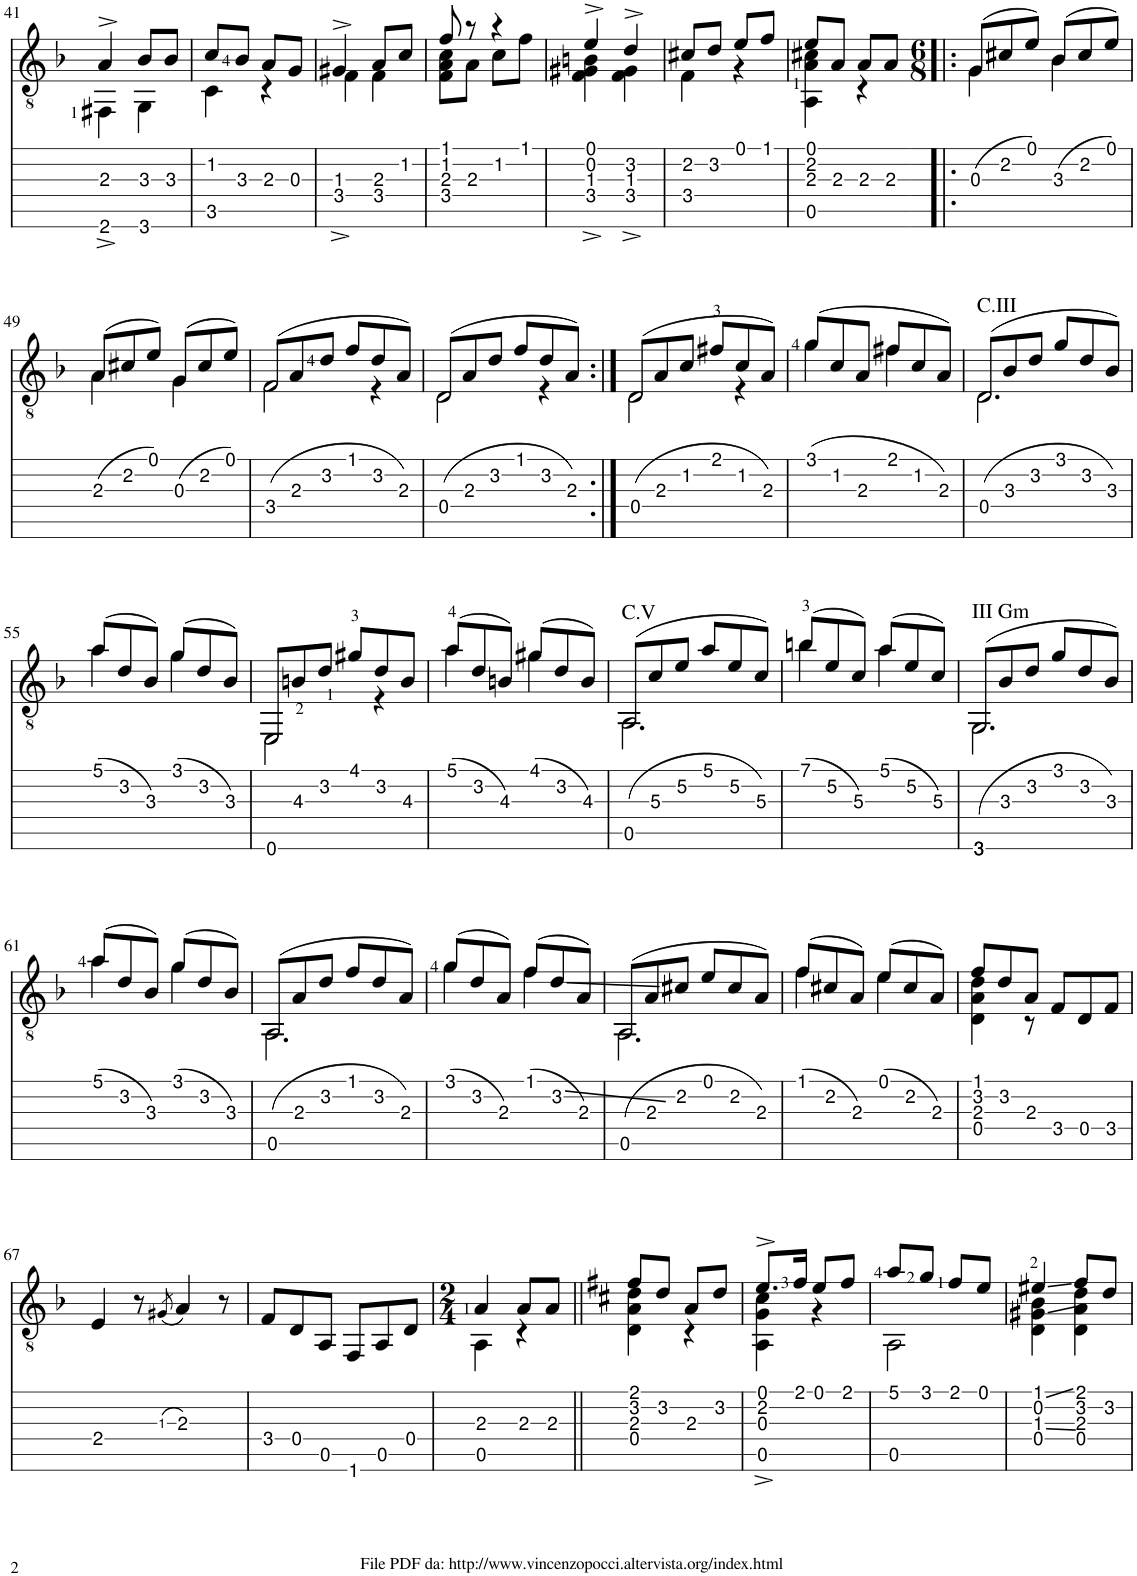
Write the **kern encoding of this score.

**kern	**kern
*part1	*part1
*staff2	*staff1
*I"Guitar	*
*I'Guit.	*
!!LO:PB:g=z
*	*clefGv2
*k[b-]	*k[b-]
*M2/4	*M2/4
=41	=41
*^	*^
4A^	4FF#	4A^/	4FF#X\
8B-L	4GG	8B-/L	4GG\
8B-J	.	8B-/J	.
=42	=42	=42	=42
8cL	4C	8c/L	4C\
8B-J	.	8B-/J	.
8AL	4r	8A/L	4r
8GJ	.	8G/J	.
=43	=43	=43	=43
4G#^	4F	4G#X^/	4F\
8AL	4F	8A/L	4F\
8cJ	.	8c/J	.
=44	=44	=44	=44
8f	8F\ 8A\ 8c\L	8f/	8F\ 8A\ 8c\L
8r	8AJ	8r	8A\J
4r	8cL	4r	8c\L
.	8fJ	.	8f\J
=45	=45	=45	=45
4e^	4F 4G# 4B	4e^/	4F\ 4G#X\ 4Bn\
4d^	4F 4G#	4d^/	4F\ 4G#\
=46	=46	=46	=46
8c#L	4F	8c#X/L	4F\
8dJ	.	8d/J	.
8eL	4r	8e/L	4r
8fJ	.	8f/J	.
=47	=47	=47	=47
8eL	4AA 4A 4c#	8e/L	4AA\ 4A\ 4c#X\
8AJ	.	8A/J	.
8AL	4r	8A/L	4r
8AJ	.	8A/J	.
=48!|:	=48!|:	=48!|:	=48!|:
*M6/8	*	*M6/8	*
8GL	4.G	(8G/L	4.G\
8c#	.	8c#X/	.
8eJ	.	8e/J)	.
8B-L	4.B-	(8B-/L	4.B-\
8c#	.	8c#/	.
8eJ	.	8e/J)	.
!!LO:LB:g=z	!!
=49	=49	=49	=49
8AL	4.A	(8A/L	4.A\
8c#	.	8c#X/	.
8eJ	.	8e/J)	.
8GL	4.G	(8G/L	4.G\
8c#	.	8c#/	.
8eJ	.	8e/J)	.
=50	=50	=50	=50
!	!	!LO:N:head=open	!
8FL	2F	(8F/L	2F\
8A	.	8A/	.
8dJ	.	8d/J	.
8fL	.	8f/L	.
8d	4r	8d/	4r
8AJ	.	8A/J)	.
=51	=51	=51	=51
!	!	!LO:N:head=open	!
8DL	2D	(8D/L	2D\
8A	.	8A/	.
8dJ	.	8d/J	.
8fL	.	8f/L	.
8d	4r	8d/	4r
8AJ	.	8A/J)	.
=52:|!	=52:|!	=52:|!	=52:|!
!	!	!LO:N:head=open	!
8DL	2D	(8D/L	2D\
8A	.	8A/	.
8cJ	.	8c/J	.
8f#L	.	8f#X/L	.
8c	4r	8c/	4r
8AJ	.	8A/J)	.
=53	=53	=53	=53
8gL	4.g	(8g/L	4.g\
8c	.	8c/	.
8AJ	.	8A/J	.
8f#L	4.f#	8f#X/L	4.f#\
8c	.	8c/	.
8AJ	.	8A/J)	.
=54	=54	=54	=54
!	!	!LO:TX:a:t=C.III	!
!	!	!LO:N:head=open	!
8DL	2.D	(8D/L	2.D\
8B-	.	8B-/	.
8dJ	.	8d/J	.
8gL	.	8g/L	.
8d	.	8d/	.
8B-J	.	8B-/J)	.
!!LO:LB:g=z	!!
=55	=55	=55	=55
8aL	4.a	(8a/L	4.a\
8d	.	8d/	.
8B-J	.	8B-/J)	.
8gL	4.g	(8g/L	4.g\
8d	.	8d/	.
8B-J	.	8B-/J)	.
=56	=56	=56	=56
!	!	!LO:N:head=open	!
8EEL	2EE	8EE/L	2EE\
8B	.	8Bn/	.
8dJ	.	8d/J	.
8g#L	.	8g#X/L	.
8d	4r	8d/	4r
8BJ	.	8B/J	.
=57	=57	=57	=57
8aL	4.a	(8a/L	4.a\
8d	.	8d/	.
8BJ	.	8Bn/J)	.
8g#L	4.g#	(8g#X/L	4.g#\
8d	.	8d/	.
8BJ	.	8B/J)	.
=58	=58	=58	=58
!	!	!LO:TX:a:t=C.V	!
!	!	!LO:N:head=open	!
8AAL	2.AA	(8AA/L	2.AA\
8c	.	8c/	.
8eJ	.	8e/J	.
8aL	.	8a/L	.
8e	.	8e/	.
8cJ	.	8c/J)	.
=59	=59	=59	=59
8bL	4.b	(8bn/L	4.b\
8e	.	8e/	.
8cJ	.	8c/J)	.
8aL	4.a	(8a/L	4.a\
8e	.	8e/	.
8cJ	.	8c/J)	.
=60	=60	=60	=60
!	!	!LO:TX:a:t=III Gm	!
!	!	!LO:N:head=open	!
8GGL	2.GG	(8GG/L	2.GG\
8B-	.	8B-/	.
8dJ	.	8d/J	.
8gL	.	8g/L	.
8d	.	8d/	.
8B-J	.	8B-/J)	.
!!LO:LB:g=z	!!
=61	=61	=61	=61
8aL	4.a	(8a/L	4.a\
8d	.	8d/	.
8B-J	.	8B-/J)	.
8gL	4.g	(8g/L	4.g\
8d	.	8d/	.
8B-J	.	8B-/J)	.
=62	=62	=62	=62
!	!	!LO:N:head=open	!
8AAL	2.AA	(8AA/L	2.AA\
8A	.	8A/	.
8dJ	.	8d/J	.
8fL	.	8f/L	.
8d	.	8d/	.
8AJ	.	8A/J)	.
=63	=63	=63	=63
8gL	4.g	(8g/L	4.g\
8d	.	8d/	.
8AJ	.	8A/J)	.
8fL	4.f	(8f/L	4.f\
8d	.	8d/	.
8AJ	.	8A/J)	.
=64	=64	=64	=64
!	!	!LO:N:head=open	!
8AAL	2.AA	(8AA/L	2.AA\
8A	.	8A/	.
8c#J	.	8c#X/J	.
8eL	.	8e/L	.
8c#	.	8c#/	.
8AJ	.	8A/J)	.
=65	=65	=65	=65
8fL	4.f	(8f/L	4.f\
8c#	.	8c#X/	.
8AJ	.	8A/J)	.
8eL	4.e	(8e/L	4.e\
8c#	.	8c#/	.
8AJ	.	8A/J)	.
=66	=66	=66	=66
8fL	4D 4A 4d	8f/L	4D\ 4A\ 4d\
8d	.	8d/	.
8AJ	8r	8A/J	8r
8FL	4.ryy	8F/L	4.ryy
8D	.	8D/	.
8FJ	.	8F/J	.
*v	*v	*	*
*	*v	*v
!!LO:LB:g=z
=67	=67
4E	4E/
8r	8r
qG#	(8qG#X/
4A	4A/)
8r	8r
=68	=68
8FL	8F/L
8D	8D/
8AAJ	8AA/J
8FFL	8FF/L
8AA	8AA/
8DJ	8D/J
=69	=69
*M2/4	*M2/4
*^	*^
4A	4AA	4A/	4AA\
8AL	4r	8A/L	4r
8AJ	.	8A/J	.
=70||	=70||	=70||	=70||
*k[f#c#]	*	*k[f#c#]	*
8f#L	4D 4A 4d	8f#/L	4D\ 4A\ 4d\
8dJ	.	8d/J	.
8AL	4r	8A/L	4r
8dJ	.	8d/J	.
=71	=71	=71	=71
8.e^L	4AA 4G 4c#	8.e^/L	4AA\ 4G\ 4c#\
16f#Jk	.	16f#/Jk	.
8eL	4r	8e/L	4r
8f#J	.	8f#/J	.
=72	=72	=72	=72
8aL	2AA	8a/L	2AA\
8gJ	.	8g/J	.
8f#L	.	8f#/L	.
8eJ	.	8e/J	.
=73	=73	=73	=73
4e#	4D 4G# 4B	4e#X/	4D\ 4G#X\ 4B\
8f#L	4D 4A 4d	8f#/L	4D\ 4A\ 4d\
8dJ	.	8d/J	.
*v	*v	*	*
*	*v	*v
=	=
*-	*-
